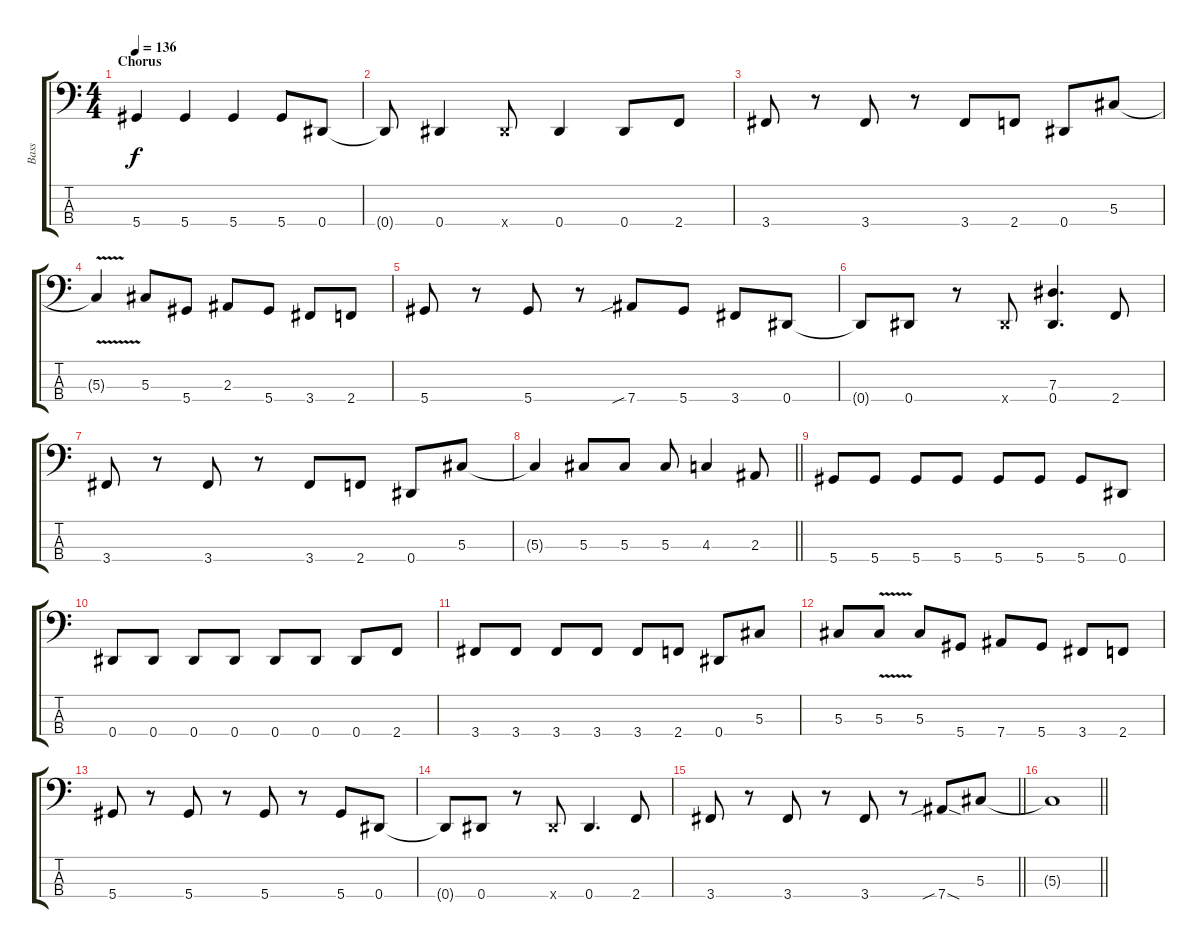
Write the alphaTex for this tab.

\track ("Bass" "Bass") {instrument electricbassfinger}
\staff {score tabs}
\tuning (Gb2 Db2 Ab1 Eb1) {hide}
\ts (4 4)
\section ("" "Chorus")
\tempo 136
\clef f4
\ks c
5.4.4{dy f} 5.4.4 5.4.4 5.4.8 0.4.8 |
0.4{t}.8 0.4.4 0.4{x}.8 0.4.4 0.4.8 2.4.8 |
3.4.8 r.8 3.4.8 r.8 3.4.8 2.4.8 0.4.8 5.3.8 |
5.3{v t}.4 5.3.8 5.4.8 2.3.8 5.4.8 3.4.8 2.4.8 |
5.4.8 r.8 5.4.8 r.8 7.4{sib}.8 5.4.8 3.4.8 0.4.8 |
0.4{t}.8 0.4.8 r.8 0.4{x}.8 (7.3 0.4).4{d} 2.4.8 |
3.4.8 r.8 3.4.8 r.8 3.4.8 2.4.8 0.4.8 5.3.8 |
\barLineRight lightlight
5.3{t}.4 5.3.8 5.3.8 5.3.8 4.3.4 2.3.8 |
5.4.8 5.4.8 5.4.8 5.4.8 5.4.8 5.4.8 5.4.8 0.4.8 |
0.4.8 0.4.8 0.4.8 0.4.8 0.4.8 0.4.8 0.4.8 2.4.8 |
3.4.8 3.4.8 3.4.8 3.4.8 3.4.8 2.4.8 0.4.8 5.3.8 |
5.3.8 5.3{v}.8 5.3.8 5.4.8 7.4.8 5.4.8 3.4.8 2.4.8 |
5.4.8 r.8 5.4.8 r.8 5.4.8 r.8 5.4.8 0.4.8 |
0.4{t}.8 0.4.8 r.8 0.4{x}.8 0.4.4{d} 2.4.8 |
\barLineRight lightlight
3.4.8 r.8 3.4.8 r.8 3.4.8 r.8 7.4{sib sod}.8 5.3.8 |
\barLineRight lightlight
5.3{t}.1
